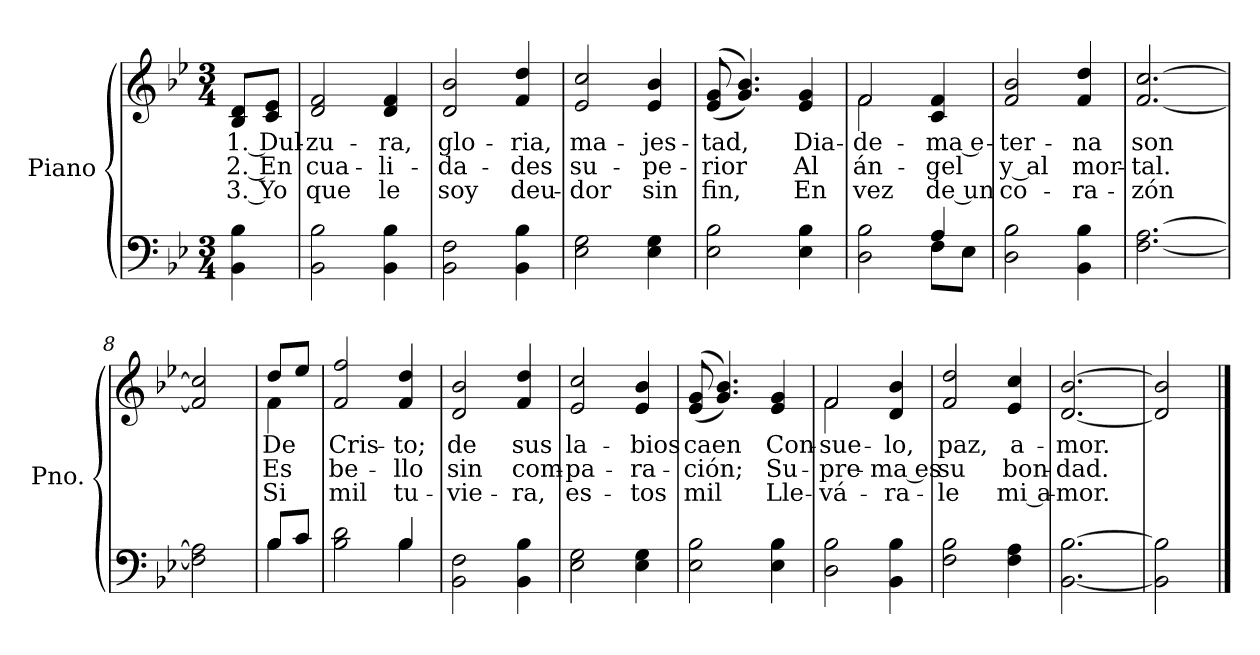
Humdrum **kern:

**kern	**kern	**text	**text	**text
*part1	*part1	*part1	*part1	*part1
*staff2	*staff1	*staff1	*staff1	*staff1
*I"Piano	*	*	*	*
*I'Pno.	*	*	*	*
*clefF4	*clefG2	*	*	*
*k[b-e-]	*k[b-e-]	*	*	*
*M3/4	*M3/4	*	*	*
=	=	=	=	=
!	!	!LO:LY:b	!LO:LY:b	!LO:LY:b
4BB-\ 4B-\	8B-/ 8d/L	1. Dul-	2. En	3. Yo
.	8c/ 8e-/J	.	.	.
=1	=1	=1	=1	=1
!	!	!LO:LY:b	!LO:LY:b	!LO:LY:b
2BB-\ 2B-\	2d/ 2f/	-zu-	cua-	que
!	!	!LO:LY:b	!LO:LY:b	!LO:LY:b
4BB-\ 4B-\	4d/ 4f/	-ra,	-li-	le
=2	=2	=2	=2	=2
!	!	!LO:LY:b	!LO:LY:b	!LO:LY:b
2BB-\ 2F\	2d/ 2b-/	glo-	-da-	soy
!	!	!LO:LY:b	!LO:LY:b	!LO:LY:b
4BB-\ 4B-\	4f/ 4dd/	-ria,	-des	deu-
=3	=3	=3	=3	=3
!	!	!LO:LY:b	!LO:LY:b	!LO:LY:b
2E-\ 2G\	2e-/ 2cc/	ma-	su-	-dor
!	!	!LO:LY:b	!LO:LY:b	!LO:LY:b
4E-\ 4G\	4e-/ 4b-/	-jes-	-pe-	sin
=4	=4	=4	=4	=4
!	!	!LO:LY:b	!LO:LY:b	!LO:LY:b
2E-\ 2B-\	(>(<8e-/ 8g/	-tad,	-rior	fin,
.	4.g/ 4.b-/))	.	.	.
!	!	!LO:LY:b	!LO:LY:b	!LO:LY:b
4E-\ 4B-\	4e-/ 4g/	Dia-	Al	En
=5	=5	=5	=5	=5
*^	*	*	*	*
!	!	!	!LO:LY:b	!LO:LY:b	!LO:LY:b
*	*	*^	*	*	*
2D\ 2B-\	2ryy	2f/	2f\	-de-	án-	vez
!	!	!	!	!LO:LY:b	!LO:LY:b	!LO:LY:b
8F\L	4A/	4c/ 4f/	4ryy	-ma e-	-gel	de un
8E-\J	.	.	.	.	.	.
*v	*v	*	*	*	*	*
*	*v	*v	*	*	*
=6	=6	=6	=6	=6
!	!	!LO:LY:b	!LO:LY:b	!LO:LY:b
2D\ 2B-\	2f/ 2b-/	-ter-	y al	co-
!	!	!LO:LY:b	!LO:LY:b	!LO:LY:b
4BB-\ 4B-\	4f/ 4dd/	-na	mor-	-ra-
=7	=7	=7	=7	=7
!	!	!LO:LY:b	!LO:LY:b	!LO:LY:b
[2.F\ [2.A\	[2.f/ [2.cc/	son	-tal.	-zón
=8	=8	=8	=8	=8
2F\] 2A\]	2f/] 2cc/]	.	.	.
!!LO:LB:g=z
=9	=9	=9	=9	=9
*^	*	*	*	*
!	!	!	!LO:LY:b	!LO:LY:b	!LO:LY:b
*	*	*^	*	*	*
8B-/L	4B-\	8dd/L	4f\	De	Es	Si
8c/J	.	8ee-/J	.	.	.	.
*	*	*v	*v	*	*	*
=10	=10	=10	=10	=10	=10
!	!	!	!LO:LY:b	!LO:LY:b	!LO:LY:b
2B-\ 2d\	2ryy	2f/ 2ff/	Cris-	be-	mil
!	!	!	!LO:LY:b	!LO:LY:b	!LO:LY:b
4B-/	4B-\	4f/ 4dd/	-to;	-llo	tu-
=11	=11	=11	=11	=11	=11
!	!	!	!LO:LY:b	!LO:LY:b	!LO:LY:b
*v	*v	*	*	*	*
2BB-\ 2F\	2d/ 2b-/	de	sin	-vie-
!	!	!LO:LY:b	!LO:LY:b	!LO:LY:b
4BB-\ 4B-\	4f/ 4dd/	sus	com-	-ra,
=12	=12	=12	=12	=12
!	!	!LO:LY:b	!LO:LY:b	!LO:LY:b
2E-\ 2G\	2e-/ 2cc/	la-	-pa-	es-
!	!	!LO:LY:b	!LO:LY:b	!LO:LY:b
4E-\ 4G\	4e-/ 4b-/	-bios	-ra-	-tos
=13	=13	=13	=13	=13
!	!	!LO:LY:b	!LO:LY:b	!LO:LY:b
2E-\ 2B-\	(>(<8e-/ 8g/	caen	-ción;	mil
.	4.g/ 4.b-/))	.	.	.
!	!	!LO:LY:b	!LO:LY:b	!LO:LY:b
4E-\ 4B-\	4e-/ 4g/	Con-	Su-	Lle-
=14	=14	=14	=14	=14
!	!	!LO:LY:b	!LO:LY:b	!LO:LY:b
*	*^	*	*	*
2D\ 2B-\	2f/	2f\	-sue-	-pre-	-vá-
!	!	!	!LO:LY:b	!LO:LY:b	!LO:LY:b
4BB-\ 4B-\	4d/ 4b-/	4ryy	-lo,	-ma es	-ra-
=15	=15	=15	=15	=15	=15
!	!	!	!LO:LY:b	!LO:LY:b	!LO:LY:b
*	*v	*v	*	*	*
2F\ 2B-\	2f/ 2dd/	paz,	su	-le
!	!	!LO:LY:b	!LO:LY:b	!LO:LY:b
4F\ 4A\	4e-/ 4cc/	a-	bon-	mi a-
=16	=16	=16	=16	=16
!	!	!LO:LY:b	!LO:LY:b	!LO:LY:b
[2.BB-\ [2.B-\	[2.d/ [2.b-/	-mor.	-dad.	-mor.
=17	=17	=17	=17	=17
2BB-\] 2B-\]	2d/] 2b-/]	.	.	.
==	==	==	==	==
*-	*-	*-	*-	*-
